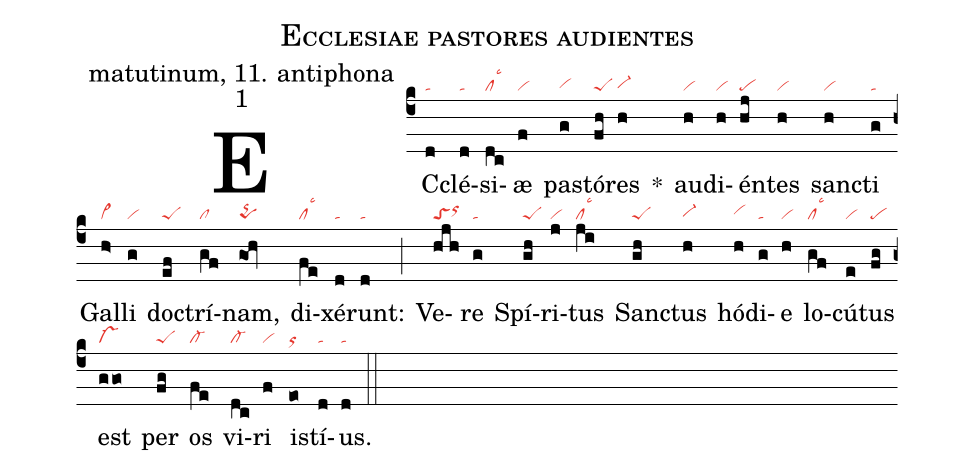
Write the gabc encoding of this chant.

name: Ecclesiae pastores audientes;
office-part: matutinum, 11. antiphona;
mode: 1;
nabc-lines: 1;
%%
(c4)
EC(d|ta)clé(d|ta)si(dc|cllsc3)æ(f|vi) pas(g|vihg)tó(fh|peS)res(h|vi-hg) *()
au(h|vi)di(h|vi)én(hj|pe)tes(h|vi) san(h|vi)cti(g|ta) Gal(h>|vi>)li(g|vi) doc(ef|peS)trí(gf|cl)nam,(goh|pqS) di(fe|cllsc3)xé(d|ta)runt:(d|ta) (;)
Ve(hjh|toSorhi)re(g|ta) Spí(gh|peS)ri(j|vi)tus(ji|cllsc3) San(gh|peS)ctus(h|vi-hg) hó(h|vihh)di(g|ta)e(h|vi) lo(gf|cllsc3)cú(e|vi)tus(fg|pe) est(ggo|vs-) per(fg|peS) os(fe|cl-) vi(dc|cl-)ri(f|vi) is(eo|or)tí(d|ta)us.(d|ta) (::)
